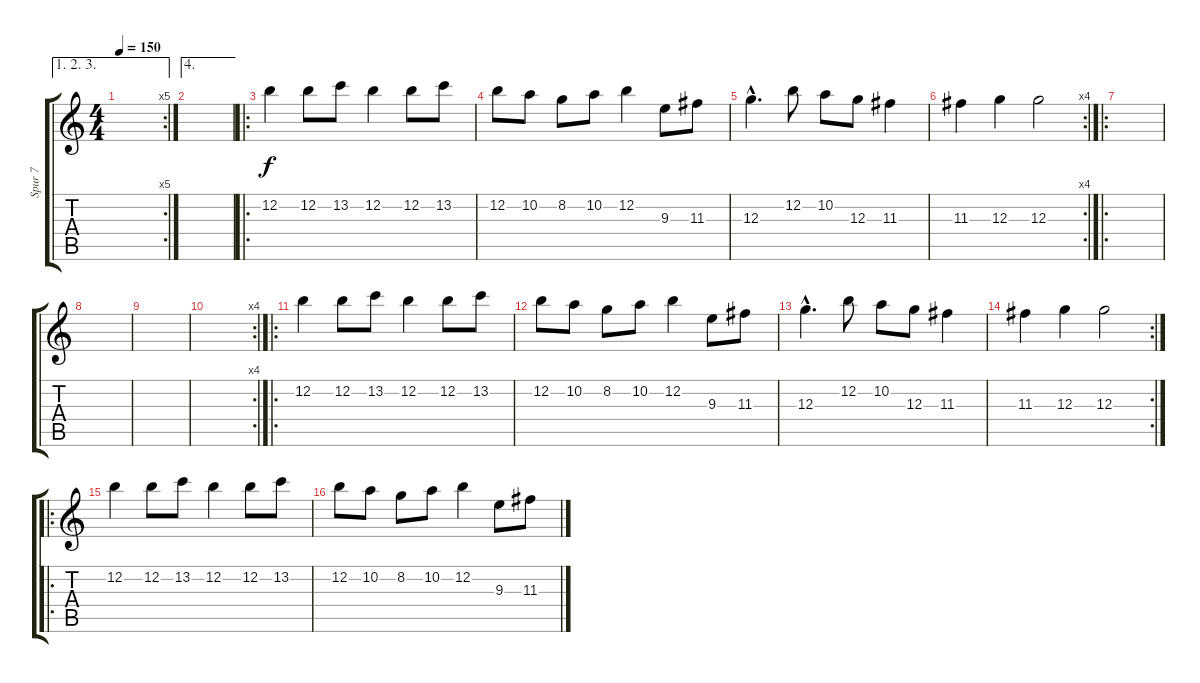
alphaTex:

\track ("Spur 7" "Spur 7") {instrument flute}
\staff {score tabs}
\tuning (E5 B4 G4 D4 A3 E3) {hide}
\ae (1 2 3)
\rc 5
\ts (4 4)
\tempo 150
\clef g2
\ks c
|
\ae 4
|
\ro
12.2.4 12.2.8 13.2.8 12.2.4 12.2.8 13.2.8 |
12.2.8 10.2.8 8.2.8 10.2.8 12.2.4 9.3.8 11.3.8 |
12.3{hac}.4{d} 12.2.8 10.2.8 12.3.8 11.3.4 |
\rc 4
11.3.4 12.3.4 12.3.2 |
\ro
|
|
|
\rc 4
|
\ro
12.2.4 12.2.8 13.2.8 12.2.4 12.2.8 13.2.8 |
12.2.8 10.2.8 8.2.8 10.2.8 12.2.4 9.3.8 11.3.8 |
12.3{hac}.4{d} 12.2.8 10.2.8 12.3.8 11.3.4 |
\rc 2
11.3.4 12.3.4 12.3.2 |
\ro
12.2.4 12.2.8 13.2.8 12.2.4 12.2.8 13.2.8 |
12.2.8 10.2.8 8.2.8 10.2.8 12.2.4 9.3.8 11.3.8
